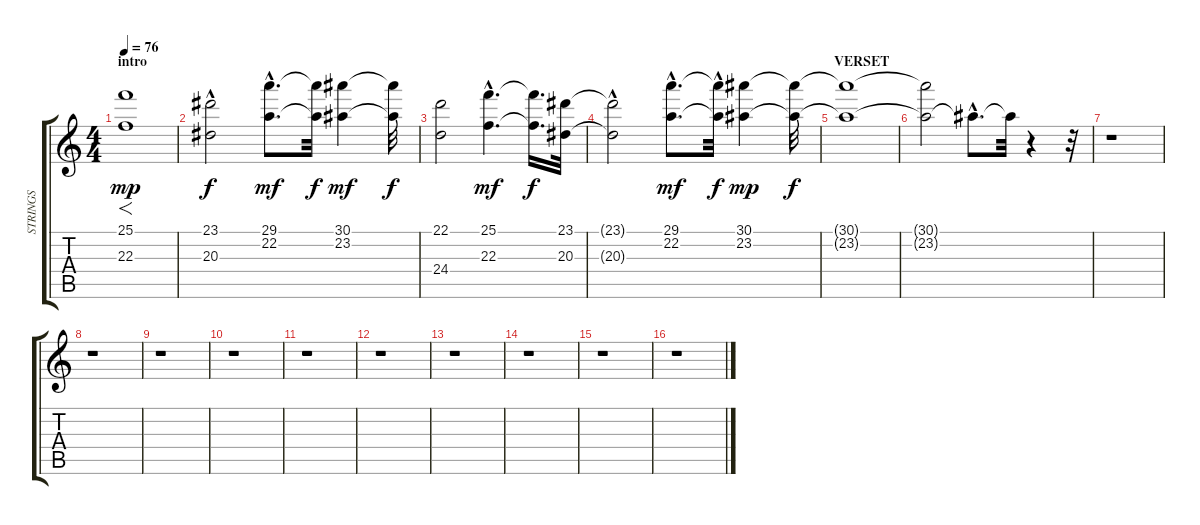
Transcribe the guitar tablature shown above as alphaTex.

\track ("STRINGS" "STRINGS") {instrument stringensemble2}
\staff {score tabs}
\tuning (E4 B3 G3 D3 A2 E2) {hide}
\ts (4 4)
\section ("" "intro")
\tempo 76
\clef g2
\ks c
(25.1 22.3).1{f dy mp instrument stringensemble2} |
(23.1 20.3{hac}).2{dy f} (29.1{hac} 22.2{hac}).8{d dy mf} (29.1{t} 22.2{t}).32{dy f} (30.1 23.2).4{dy mf} (30.1{t} 23.2{t}).32{dy f} |
(22.1 24.4).2 (25.1{hac} 22.3{hac}).4{d dy mf} (25.1{t} 22.3{t}).16{d dy f} (23.1 20.3).32 |
(23.1{t} 20.3{hac t}).2 (29.1{hac} 22.2{hac}).8{d dy mf} (29.1{hac t} 22.2{hac t}).32{dy f} (30.1 23.2).4{dy mp} (30.1{t} 23.2{t}).32{dy f} |
\section ("" "VERSET")
(30.1{t} 23.2{t}).1 |
(30.1{t} 23.2{t}).2 23.2{hac t}.8{d} 23.2{t}.32 r.4 r.32 |
r.1 |
r.1 |
r.1 |
r.1 |
r.1 |
r.1 |
r.1 |
r.1 |
r.1 |
r.1
